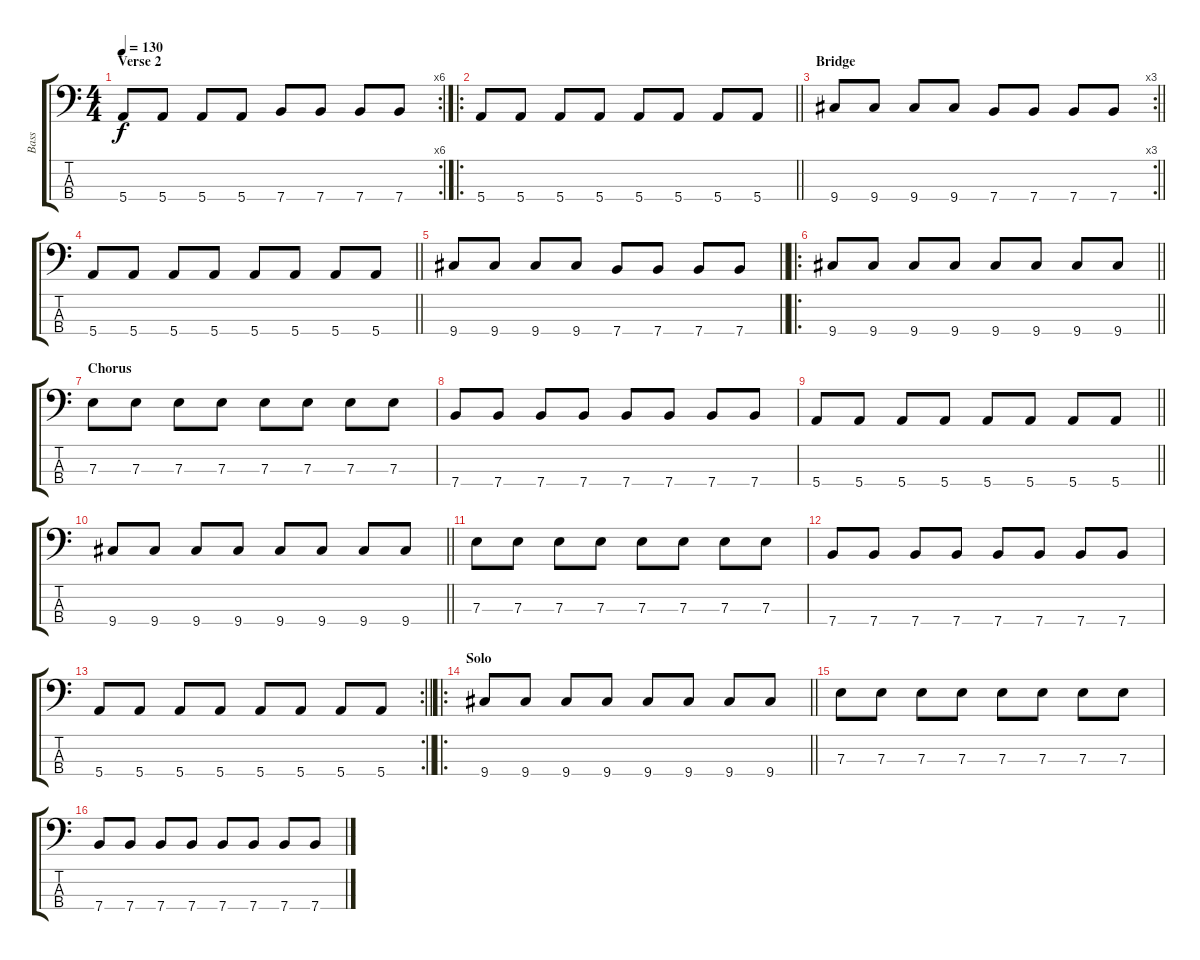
\track ("Bass" "Bass") {instrument electricbassfinger}
\staff {score tabs}
\tuning (G2 D2 A1 E1) {hide}
\rc 6
\ts (4 4)
\section ("" "Verse 2")
\tempo 130
\clef f4
\ks c
5.4.8{dy f} 5.4.8 5.4.8 5.4.8 7.4.8 7.4.8 7.4.8 7.4.8 |
\ro
\barLineRight lightlight
5.4.8 5.4.8 5.4.8 5.4.8 5.4.8 5.4.8 5.4.8 5.4.8 |
\rc 3
\section ("" "Bridge")
\barLineRight lightlight
9.4.8 9.4.8 9.4.8 9.4.8 7.4.8 7.4.8 7.4.8 7.4.8 |
\barLineRight lightlight
5.4.8 5.4.8 5.4.8 5.4.8 5.4.8 5.4.8 5.4.8 5.4.8 |
\barLineRight lightlight
9.4.8 9.4.8 9.4.8 9.4.8 7.4.8 7.4.8 7.4.8 7.4.8 |
\ro
\barLineRight lightlight
9.4.8 9.4.8 9.4.8 9.4.8 9.4.8 9.4.8 9.4.8 9.4.8 |
\section ("" "Chorus ")
7.3.8 7.3.8 7.3.8 7.3.8 7.3.8 7.3.8 7.3.8 7.3.8 |
7.4.8 7.4.8 7.4.8 7.4.8 7.4.8 7.4.8 7.4.8 7.4.8 |
\barLineRight lightlight
5.4.8 5.4.8 5.4.8 5.4.8 5.4.8 5.4.8 5.4.8 5.4.8 |
\barLineRight lightlight
9.4.8 9.4.8 9.4.8 9.4.8 9.4.8 9.4.8 9.4.8 9.4.8 |
7.3.8 7.3.8 7.3.8 7.3.8 7.3.8 7.3.8 7.3.8 7.3.8 |
7.4.8 7.4.8 7.4.8 7.4.8 7.4.8 7.4.8 7.4.8 7.4.8 |
\rc 2
\barLineRight lightlight
5.4.8 5.4.8 5.4.8 5.4.8 5.4.8 5.4.8 5.4.8 5.4.8 |
\ro
\section ("" "Solo")
\barLineRight lightlight
9.4.8 9.4.8 9.4.8 9.4.8 9.4.8 9.4.8 9.4.8 9.4.8 |
7.3.8 7.3.8 7.3.8 7.3.8 7.3.8 7.3.8 7.3.8 7.3.8 |
7.4.8 7.4.8 7.4.8 7.4.8 7.4.8 7.4.8 7.4.8 7.4.8
